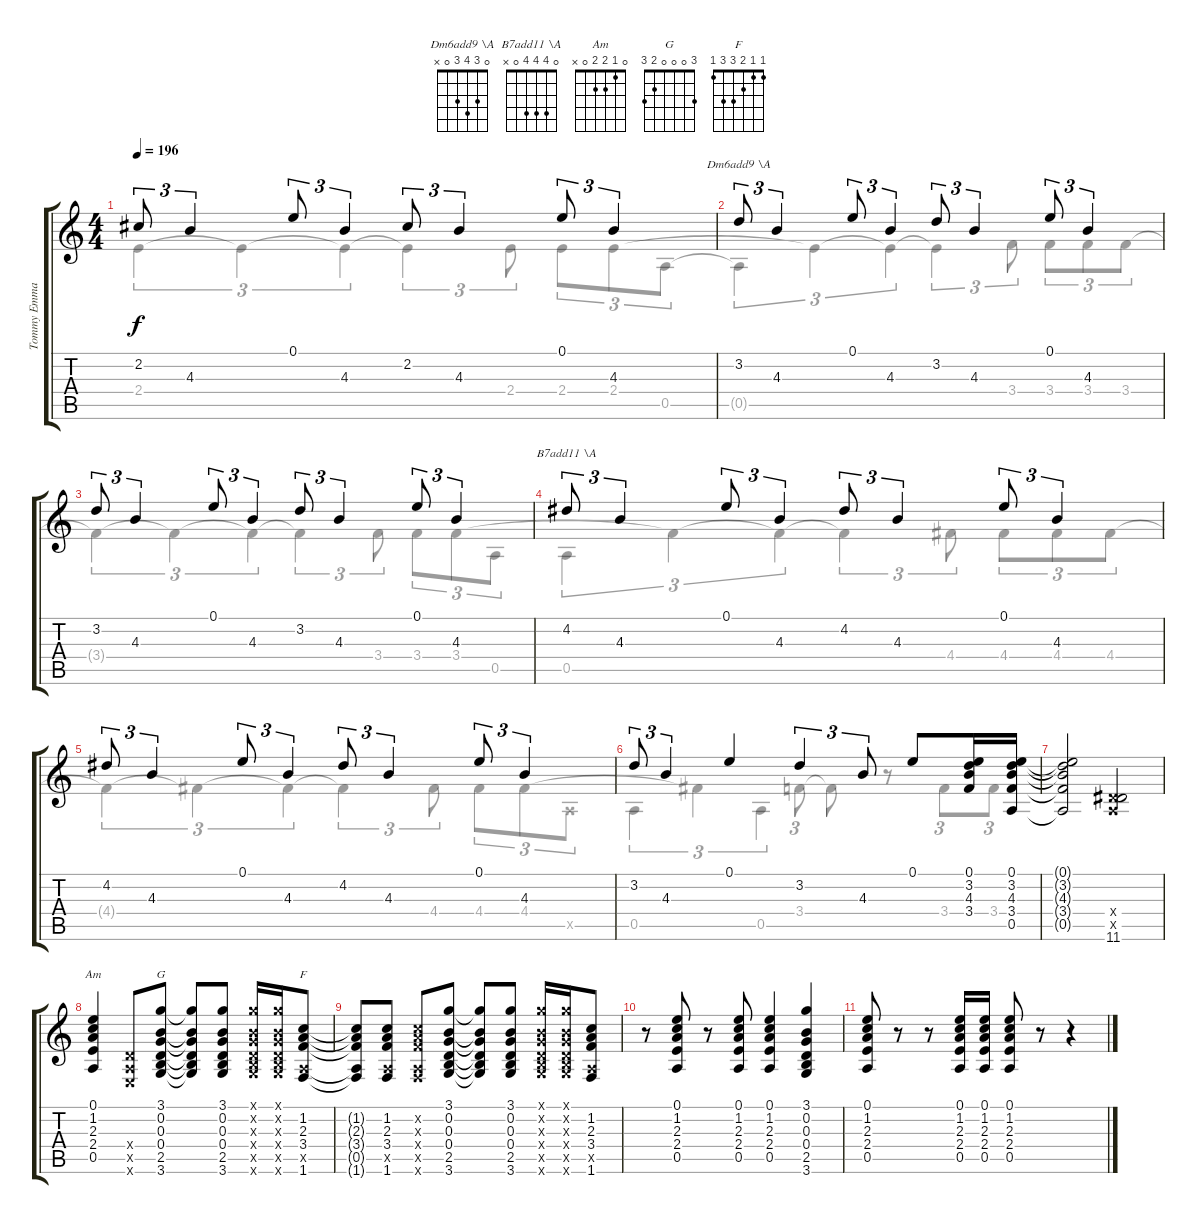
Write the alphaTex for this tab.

\track ("Tommy Emmanuel" "Tommy Emma") {instrument acousticguitarsteel}
\staff {score tabs}
\tuning (E4 B3 G3 D3 A2 E2) {hide}
\chord ("Dm6add9 \\A" 0 3 4 3 0 x)
\chord ("B7add11 \\A" 0 4 4 4 0 x)
\chord ("Am" 0 1 2 2 0 x)
\chord ("G" 3 0 0 0 2 3)
\chord ("F" 1 1 2 3 3 1)
\voice
\ts (4 4)
\tempo 196
\clef g2
\ks c
2.2.8{tu (3 2) dy f} 4.3.4{tu (3 2)} 0.1.8{tu (3 2)} 4.3.4{tu (3 2)} 2.2.8{tu (3 2)} 4.3.4{tu (3 2)} 0.1.8{tu (3 2)} 4.3.4{tu (3 2)} |
3.2.8{tu (3 2) ch "Dm6add9 \\A"} 4.3.4{tu (3 2)} 0.1.8{tu (3 2)} 4.3.4{tu (3 2)} 3.2.8{tu (3 2)} 4.3.4{tu (3 2)} 0.1.8{tu (3 2)} 4.3.4{tu (3 2)} |
3.2.8{tu (3 2)} 4.3.4{tu (3 2)} 0.1.8{tu (3 2)} 4.3.4{tu (3 2)} 3.2.8{tu (3 2)} 4.3.4{tu (3 2)} 0.1.8{tu (3 2)} 4.3.4{tu (3 2)} |
4.2.8{tu (3 2) ch "B7add11 \\A"} 4.3.4{tu (3 2)} 0.1.8{tu (3 2)} 4.3.4{tu (3 2)} 4.2.8{tu (3 2)} 4.3.4{tu (3 2)} 0.1.8{tu (3 2)} 4.3.4{tu (3 2)} |
4.2.8{tu (3 2)} 4.3.4{tu (3 2)} 0.1.8{tu (3 2)} 4.3.4{tu (3 2)} 4.2.8{tu (3 2)} 4.3.4{tu (3 2)} 0.1.8{tu (3 2)} 4.3.4{tu (3 2)} |
3.2.8{tu (3 2)} 4.3.4{tu (3 2)} 0.1.4 3.2.4{tu (3 2)} 4.3.8{tu (3 2)} 0.1.8 (0.1 3.2 4.3 3.4).16 (0.1 3.2 4.3 3.4 0.5).16 |
(0.1{t} 3.2{t} 4.3{t} 3.4{t} 0.5{t}).2 (0.4{x} 0.5{x} 11.6).2 |
(0.1 1.2 2.3 2.4 0.5).4{ch "Am"} (0.4{x} 0.5{x} 0.6{x}).8 (3.1 0.2 0.3 0.4 2.5 3.6).8{ch "G"} (3.1{t} 0.2{t} 0.3{t} 0.4{t} 2.5{t} 3.6{t}).8 (3.1 0.2 0.3 0.4 2.5 3.6).8 (3.1{x} 0.2{x} 0.3{x} 0.4{x} 2.5{x} 3.6{x}).16 (3.1{x} 0.2{x} 0.3{x} 0.4{x} 2.5{x} 3.6{x}).16 (1.2 2.3 3.4 0.5{x} 1.6).8{ch "F"} |
(1.2{t} 2.3{t} 3.4{t} 0.5{t} 1.6{t}).8 (1.2 2.3 3.4 0.5{x} 1.6).8 (1.2{x} 2.3{x} 3.4{x} 0.5{x} 1.6{x}).8 (3.1 0.2 0.3 0.4 2.5 3.6).8 (3.1{t} 0.2{t} 0.3{t} 0.4{t} 2.5{t} 3.6{t}).8 (3.1 0.2 0.3 0.4 2.5 3.6).8 (3.1{x} 0.2{x} 0.3{x} 0.4{x} 2.5{x} 3.6{x}).16 (3.1{x} 0.2{x} 0.3{x} 0.4{x} 2.5{x} 3.6{x}).16 (1.2 2.3 3.4 0.5{x} 1.6).8 |
r.8 (0.1 1.2 2.3 2.4 0.5).8 r.8 (0.1 1.2 2.3 2.4 0.5).8 (0.1 1.2 2.3 2.4 0.5).4 (3.1 0.2 0.3 0.4 2.5 3.6).4 |
(0.1 1.2 2.3 2.4 0.5).8 r.8 r.8 (0.1 1.2 2.3 2.4 0.5).16 (0.1 1.2 2.3 2.4 0.5).16 (0.1 1.2 2.3 2.4 0.5).8 r.8 r.4
\voice
\clef g2
\ottava regular
\simile none
\ks c
2.4{t}.4{tu (3 2) dy f} 2.4{t}.4{tu (3 2)} 2.4{t}.4{tu (3 2)} 2.4{t}.4{tu (3 2)} 2.4.8{tu (3 2)} 2.4.8{tu (3 2)} 2.4.8{tu (3 2)} 0.5.8{tu (3 2)} |
0.5{t}.4{tu (3 2)} 2.4{t}.4{tu (3 2)} 2.4{t}.4{tu (3 2)} 2.4{t}.4{tu (3 2)} 3.4.8{tu (3 2)} 3.4.8{tu (3 2)} 3.4.8{tu (3 2)} 3.4.8{tu (3 2)} |
3.4{t}.4{tu (3 2)} 3.4{t}.4{tu (3 2)} 3.4{t}.4{tu (3 2)} 3.4{t}.4{tu (3 2)} 3.4.8{tu (3 2)} 3.4.8{tu (3 2)} 3.4.8{tu (3 2)} 0.5.8{tu (3 2)} |
0.5.4{tu (3 2)} 3.4{t}.4{tu (3 2)} 3.4{t}.4{tu (3 2)} 3.4{t}.4{tu (3 2)} 4.4.8{tu (3 2)} 4.4.8{tu (3 2)} 4.4.8{tu (3 2)} 4.4.8{tu (3 2)} |
4.4{t}.4{tu (3 2)} 4.4{t}.4{tu (3 2)} 4.4{t}.4{tu (3 2)} 4.4{t}.4{tu (3 2)} 4.4.8{tu (3 2)} 4.4.8{tu (3 2)} 4.4.8{tu (3 2)} 0.5{x}.8{tu (3 2)} |
0.5.4{tu (3 2)} 4.4{t}.4{tu (3 2)} 0.5.4{tu (3 2)} 3.4.8{tu (3 2)} 3.4{t}.8 r.8 3.4.8{tu (3 2)} 3.4.8{tu (3 2)} |
|
|
|
|
